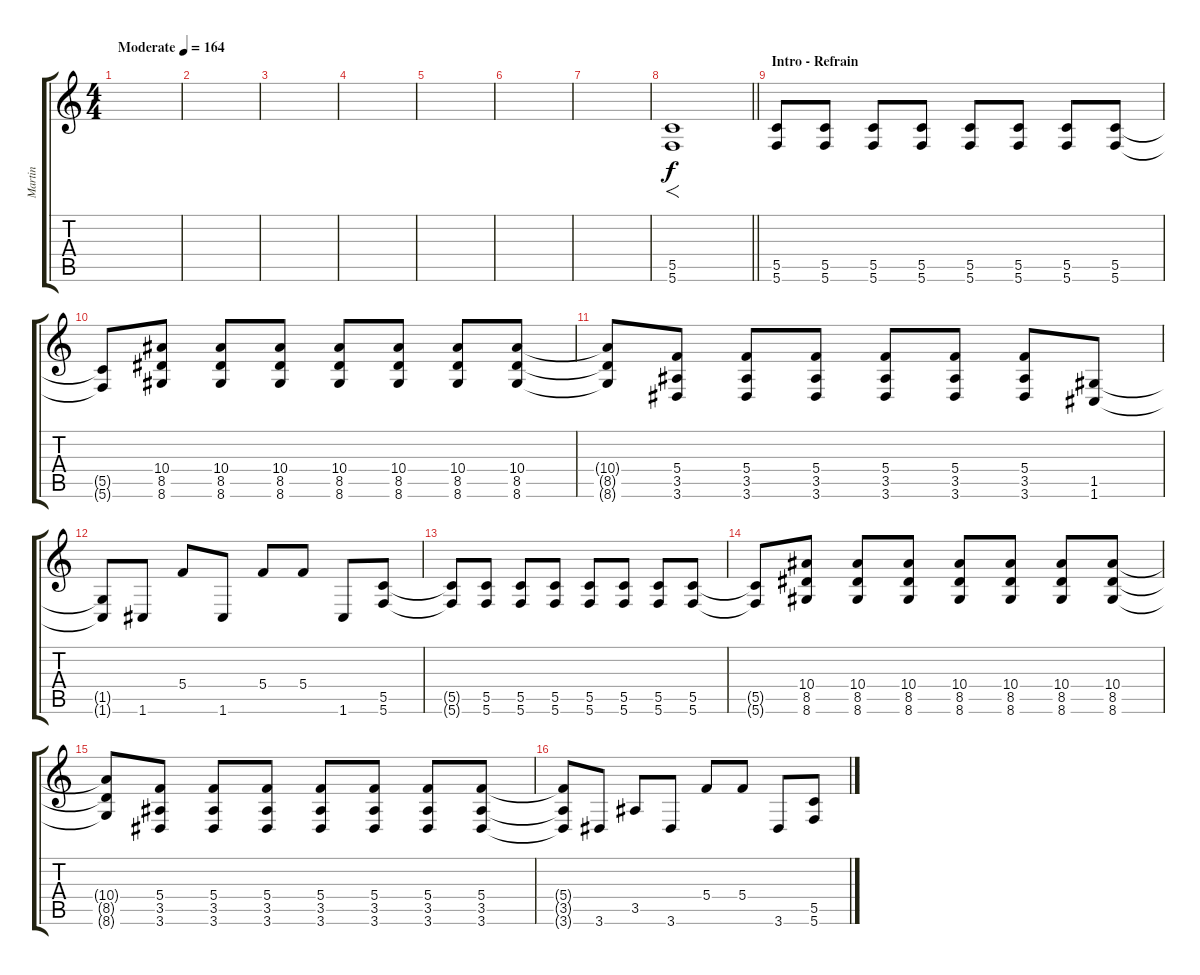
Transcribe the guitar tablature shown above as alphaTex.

\track ("Martin" "Martin") {instrument distortionguitar}
\staff {score tabs}
\tuning (D4 A3 F3 C3 G2 C2) {hide}
\ts (4 4)
\tempo (164 "Moderate")
\clef g2
\ks c
|
|
|
|
|
|
|
\barLineRight lightlight
(5.5 5.6).1{f} |
\section ("" "Intro - Refrain")
(5.5 5.6).8 (5.5 5.6).8 (5.5 5.6).8 (5.5 5.6).8 (5.5 5.6).8 (5.5 5.6).8 (5.5 5.6).8 (5.5 5.6).8 |
(5.5{t} 5.6{t}).8 (10.4 8.5 8.6).8 (10.4 8.5 8.6).8 (10.4 8.5 8.6).8 (10.4 8.5 8.6).8 (10.4 8.5 8.6).8 (10.4 8.5 8.6).8 (10.4 8.5 8.6).8 |
(10.4{t} 8.5{t} 8.6{t}).8 (5.4 3.5 3.6).8 (5.4 3.5 3.6).8 (5.4 3.5 3.6).8 (5.4 3.5 3.6).8 (5.4 3.5 3.6).8 (5.4 3.5 3.6).8 (1.5 1.6).8 |
(1.5{t} 1.6{t}).8 1.6.8 5.4.8 1.6.8 5.4.8 5.4.8 1.6.8 (5.5 5.6).8 |
(5.5{t} 5.6{t}).8 (5.5 5.6).8 (5.5 5.6).8 (5.5 5.6).8 (5.5 5.6).8 (5.5 5.6).8 (5.5 5.6).8 (5.5 5.6).8 |
(5.5{t} 5.6{t}).8 (10.4 8.5 8.6).8 (10.4 8.5 8.6).8 (10.4 8.5 8.6).8 (10.4 8.5 8.6).8 (10.4 8.5 8.6).8 (10.4 8.5 8.6).8 (10.4 8.5 8.6).8 |
(10.4{t} 8.5{t} 8.6{t}).8 (5.4 3.5 3.6).8 (5.4 3.5 3.6).8 (5.4 3.5 3.6).8 (5.4 3.5 3.6).8 (5.4 3.5 3.6).8 (5.4 3.5 3.6).8 (5.4 3.5 3.6).8 |
(5.4{t} 3.5{t} 3.6{t}).8 3.6.8 3.5.8 3.6.8 5.4.8 5.4.8 3.6.8 (5.5 5.6).8
